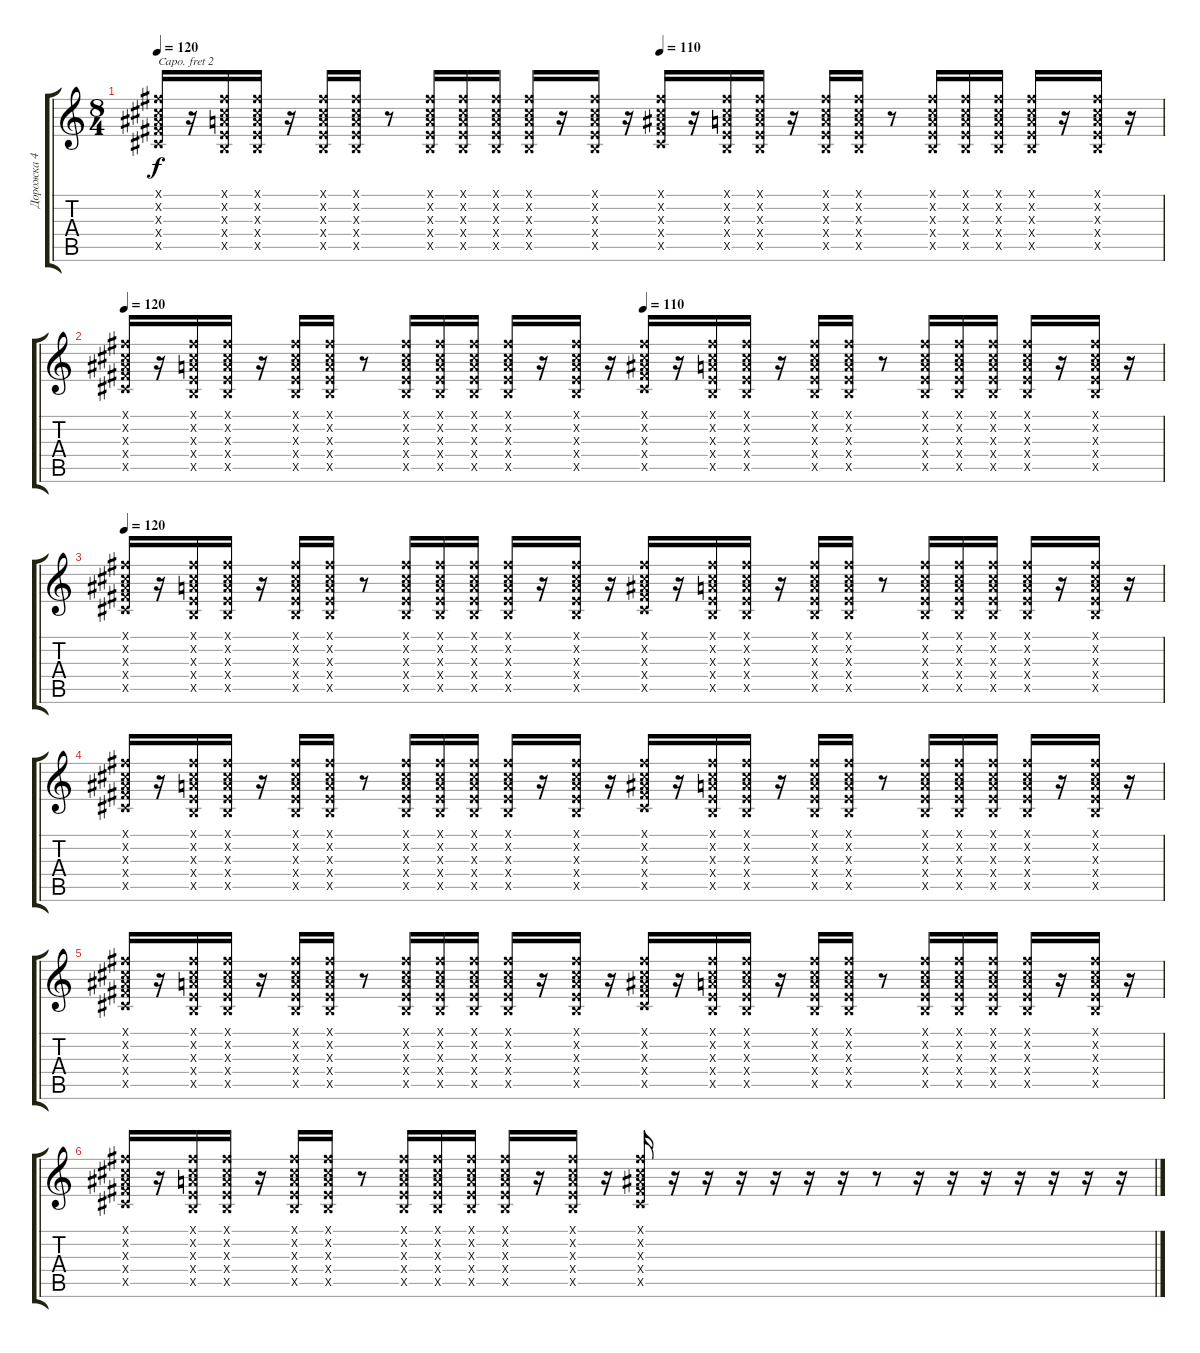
\track ("Дорожка 4" "Дорожка 4") {solo instrument acousticguitarnylon}
\staff {score tabs}
\capo 2
\tuning (E4 B3 G3 D3 A2 E2) {hide}
\ts (8 4)
\tempo 120
\tempo (110 0.5)
\clef g2
\ks c
(0.1{x} 0.2{x} 1.3{x} 2.4{x} 2.5{x}).16{dy f} r.16 (0.1{x} 0.2{x} 0.3{x} 0.4{x} 0.5{x}).16 (0.1{x} 0.2{x} 0.3{x} 0.4{x} 0.5{x}).16 r.16 (0.1{x} 0.2{x} 0.3{x} 0.4{x} 0.5{x}).16 (0.1{x} 0.2{x} 0.3{x} 0.4{x} 0.5{x}).16 r.8 (0.1{x} 0.2{x} 0.3{x} 0.4{x} 0.5{x}).16 (0.1{x} 0.2{x} 0.3{x} 0.4{x} 0.5{x}).16 (0.1{x} 0.2{x} 0.3{x} 0.4{x} 0.5{x}).16 (0.1{x} 0.2{x} 0.3{x} 0.4{x} 0.5{x}).16 r.16 (0.1{x} 0.2{x} 0.3{x} 0.4{x} 0.5{x}).16 r.16 (0.1{x} 0.2{x} 1.3{x} 2.4{x} 2.5{x}).16 r.16 (0.1{x} 0.2{x} 0.3{x} 0.4{x} 0.5{x}).16 (0.1{x} 0.2{x} 0.3{x} 0.4{x} 0.5{x}).16 r.16 (0.1{x} 0.2{x} 0.3{x} 0.4{x} 0.5{x}).16 (0.1{x} 0.2{x} 0.3{x} 0.4{x} 0.5{x}).16 r.8 (0.1{x} 0.2{x} 0.3{x} 0.4{x} 0.5{x}).16 (0.1{x} 0.2{x} 0.3{x} 0.4{x} 0.5{x}).16 (0.1{x} 0.2{x} 0.3{x} 0.4{x} 0.5{x}).16 (0.1{x} 0.2{x} 0.3{x} 0.4{x} 0.5{x}).16 r.16 (0.1{x} 0.2{x} 0.3{x} 0.4{x} 0.5{x}).16 r.16 |
\tempo 120
\tempo (110 0.5)
(0.1{x} 0.2{x} 1.3{x} 2.4{x} 2.5{x}).16 r.16 (0.1{x} 0.2{x} 0.3{x} 0.4{x} 0.5{x}).16 (0.1{x} 0.2{x} 0.3{x} 0.4{x} 0.5{x}).16 r.16 (0.1{x} 0.2{x} 0.3{x} 0.4{x} 0.5{x}).16 (0.1{x} 0.2{x} 0.3{x} 0.4{x} 0.5{x}).16 r.8 (0.1{x} 0.2{x} 0.3{x} 0.4{x} 0.5{x}).16 (0.1{x} 0.2{x} 0.3{x} 0.4{x} 0.5{x}).16 (0.1{x} 0.2{x} 0.3{x} 0.4{x} 0.5{x}).16 (0.1{x} 0.2{x} 0.3{x} 0.4{x} 0.5{x}).16 r.16 (0.1{x} 0.2{x} 0.3{x} 0.4{x} 0.5{x}).16 r.16 (0.1{x} 0.2{x} 1.3{x} 2.4{x} 2.5{x}).16 r.16 (0.1{x} 0.2{x} 0.3{x} 0.4{x} 0.5{x}).16 (0.1{x} 0.2{x} 0.3{x} 0.4{x} 0.5{x}).16 r.16 (0.1{x} 0.2{x} 0.3{x} 0.4{x} 0.5{x}).16 (0.1{x} 0.2{x} 0.3{x} 0.4{x} 0.5{x}).16 r.8 (0.1{x} 0.2{x} 0.3{x} 0.4{x} 0.5{x}).16 (0.1{x} 0.2{x} 0.3{x} 0.4{x} 0.5{x}).16 (0.1{x} 0.2{x} 0.3{x} 0.4{x} 0.5{x}).16 (0.1{x} 0.2{x} 0.3{x} 0.4{x} 0.5{x}).16 r.16 (0.1{x} 0.2{x} 0.3{x} 0.4{x} 0.5{x}).16 r.16 |
\tempo 120
(0.1{x} 0.2{x} 1.3{x} 2.4{x} 2.5{x}).16 r.16 (0.1{x} 0.2{x} 0.3{x} 0.4{x} 0.5{x}).16 (0.1{x} 0.2{x} 0.3{x} 0.4{x} 0.5{x}).16 r.16 (0.1{x} 0.2{x} 0.3{x} 0.4{x} 0.5{x}).16 (0.1{x} 0.2{x} 0.3{x} 0.4{x} 0.5{x}).16 r.8 (0.1{x} 0.2{x} 0.3{x} 0.4{x} 0.5{x}).16 (0.1{x} 0.2{x} 0.3{x} 0.4{x} 0.5{x}).16 (0.1{x} 0.2{x} 0.3{x} 0.4{x} 0.5{x}).16 (0.1{x} 0.2{x} 0.3{x} 0.4{x} 0.5{x}).16 r.16 (0.1{x} 0.2{x} 0.3{x} 0.4{x} 0.5{x}).16 r.16 (0.1{x} 0.2{x} 1.3{x} 2.4{x} 2.5{x}).16 r.16 (0.1{x} 0.2{x} 0.3{x} 0.4{x} 0.5{x}).16 (0.1{x} 0.2{x} 0.3{x} 0.4{x} 0.5{x}).16 r.16 (0.1{x} 0.2{x} 0.3{x} 0.4{x} 0.5{x}).16 (0.1{x} 0.2{x} 0.3{x} 0.4{x} 0.5{x}).16 r.8 (0.1{x} 0.2{x} 0.3{x} 0.4{x} 0.5{x}).16 (0.1{x} 0.2{x} 0.3{x} 0.4{x} 0.5{x}).16 (0.1{x} 0.2{x} 0.3{x} 0.4{x} 0.5{x}).16 (0.1{x} 0.2{x} 0.3{x} 0.4{x} 0.5{x}).16 r.16 (0.1{x} 0.2{x} 0.3{x} 0.4{x} 0.5{x}).16 r.16 |
(0.1{x} 0.2{x} 1.3{x} 2.4{x} 2.5{x}).16 r.16 (0.1{x} 0.2{x} 0.3{x} 0.4{x} 0.5{x}).16 (0.1{x} 0.2{x} 0.3{x} 0.4{x} 0.5{x}).16 r.16 (0.1{x} 0.2{x} 0.3{x} 0.4{x} 0.5{x}).16 (0.1{x} 0.2{x} 0.3{x} 0.4{x} 0.5{x}).16 r.8 (0.1{x} 0.2{x} 0.3{x} 0.4{x} 0.5{x}).16 (0.1{x} 0.2{x} 0.3{x} 0.4{x} 0.5{x}).16 (0.1{x} 0.2{x} 0.3{x} 0.4{x} 0.5{x}).16 (0.1{x} 0.2{x} 0.3{x} 0.4{x} 0.5{x}).16 r.16 (0.1{x} 0.2{x} 0.3{x} 0.4{x} 0.5{x}).16 r.16 (0.1{x} 0.2{x} 1.3{x} 2.4{x} 2.5{x}).16 r.16 (0.1{x} 0.2{x} 0.3{x} 0.4{x} 0.5{x}).16 (0.1{x} 0.2{x} 0.3{x} 0.4{x} 0.5{x}).16 r.16 (0.1{x} 0.2{x} 0.3{x} 0.4{x} 0.5{x}).16 (0.1{x} 0.2{x} 0.3{x} 0.4{x} 0.5{x}).16 r.8 (0.1{x} 0.2{x} 0.3{x} 0.4{x} 0.5{x}).16 (0.1{x} 0.2{x} 0.3{x} 0.4{x} 0.5{x}).16 (0.1{x} 0.2{x} 0.3{x} 0.4{x} 0.5{x}).16 (0.1{x} 0.2{x} 0.3{x} 0.4{x} 0.5{x}).16 r.16 (0.1{x} 0.2{x} 0.3{x} 0.4{x} 0.5{x}).16 r.16 |
(0.1{x} 0.2{x} 1.3{x} 2.4{x} 2.5{x}).16 r.16 (0.1{x} 0.2{x} 0.3{x} 0.4{x} 0.5{x}).16 (0.1{x} 0.2{x} 0.3{x} 0.4{x} 0.5{x}).16 r.16 (0.1{x} 0.2{x} 0.3{x} 0.4{x} 0.5{x}).16 (0.1{x} 0.2{x} 0.3{x} 0.4{x} 0.5{x}).16 r.8 (0.1{x} 0.2{x} 0.3{x} 0.4{x} 0.5{x}).16 (0.1{x} 0.2{x} 0.3{x} 0.4{x} 0.5{x}).16 (0.1{x} 0.2{x} 0.3{x} 0.4{x} 0.5{x}).16 (0.1{x} 0.2{x} 0.3{x} 0.4{x} 0.5{x}).16 r.16 (0.1{x} 0.2{x} 0.3{x} 0.4{x} 0.5{x}).16 r.16 (0.1{x} 0.2{x} 1.3{x} 2.4{x} 2.5{x}).16 r.16 (0.1{x} 0.2{x} 0.3{x} 0.4{x} 0.5{x}).16 (0.1{x} 0.2{x} 0.3{x} 0.4{x} 0.5{x}).16 r.16 (0.1{x} 0.2{x} 0.3{x} 0.4{x} 0.5{x}).16 (0.1{x} 0.2{x} 0.3{x} 0.4{x} 0.5{x}).16 r.8 (0.1{x} 0.2{x} 0.3{x} 0.4{x} 0.5{x}).16 (0.1{x} 0.2{x} 0.3{x} 0.4{x} 0.5{x}).16 (0.1{x} 0.2{x} 0.3{x} 0.4{x} 0.5{x}).16 (0.1{x} 0.2{x} 0.3{x} 0.4{x} 0.5{x}).16 r.16 (0.1{x} 0.2{x} 0.3{x} 0.4{x} 0.5{x}).16 r.16 |
(0.1{x} 0.2{x} 1.3{x} 2.4{x} 2.5{x}).16 r.16 (0.1{x} 0.2{x} 0.3{x} 0.4{x} 0.5{x}).16 (0.1{x} 0.2{x} 0.3{x} 0.4{x} 0.5{x}).16 r.16 (0.1{x} 0.2{x} 0.3{x} 0.4{x} 0.5{x}).16 (0.1{x} 0.2{x} 0.3{x} 0.4{x} 0.5{x}).16 r.8 (0.1{x} 0.2{x} 0.3{x} 0.4{x} 0.5{x}).16 (0.1{x} 0.2{x} 0.3{x} 0.4{x} 0.5{x}).16 (0.1{x} 0.2{x} 0.3{x} 0.4{x} 0.5{x}).16 (0.1{x} 0.2{x} 0.3{x} 0.4{x} 0.5{x}).16 r.16 (0.1{x} 0.2{x} 0.3{x} 0.4{x} 0.5{x}).16 r.16 (0.1{x} 0.2{x} 1.3{x} 2.4{x} 2.5{x}).16 r.16 r.16 r.16 r.16 r.16 r.16 r.8 r.16 r.16 r.16 r.16 r.16 r.16 r.16
